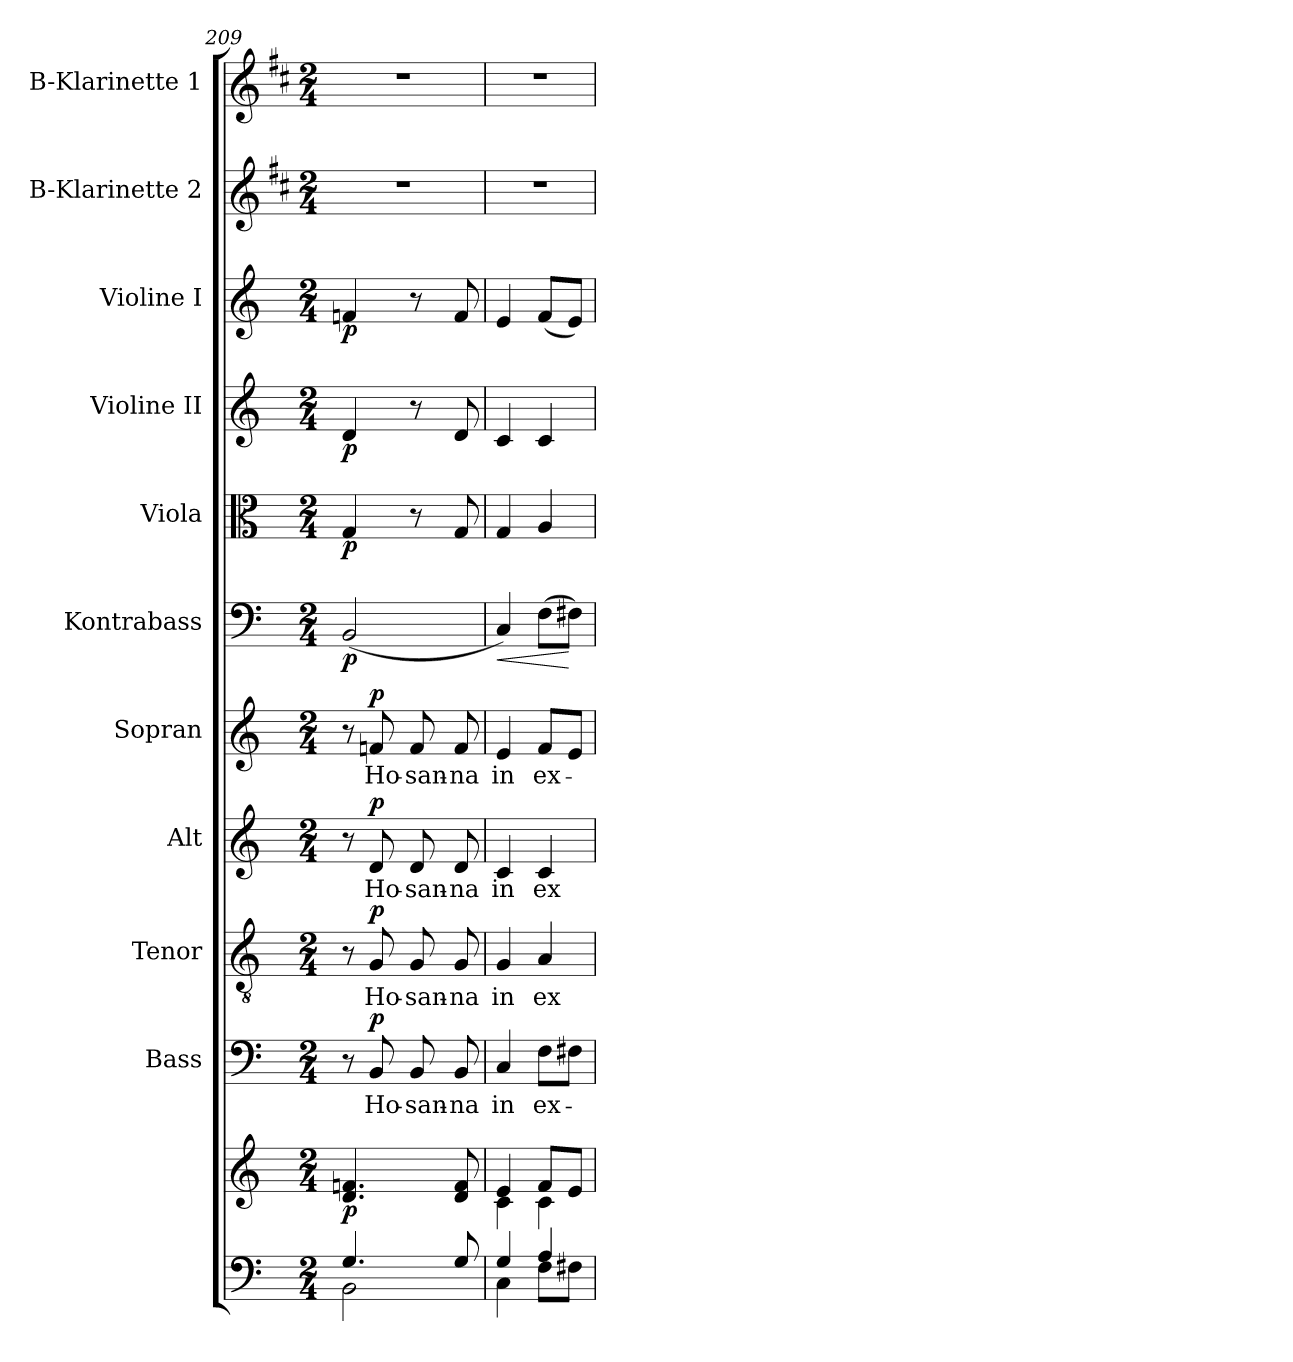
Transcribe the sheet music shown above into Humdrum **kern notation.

**kern	**kern	**dynam	**kern	**text	**dynam	**kern	**text	**dynam	**kern	**text	**dynam	**kern	**text	**dynam	**kern	**dynam	**kern	**dynam	**kern	**dynam	**kern	**dynam	**kern	**kern
*part11	*part11	*part11	*part10	*part10	*part10	*part9	*part9	*part9	*part8	*part8	*part8	*part7	*part7	*part7	*part6	*part6	*part5	*part5	*part4	*part4	*part3	*part3	*part2	*part1
*staff12	*staff11	*staff11/12	*staff10	*staff10	*staff10	*staff9	*staff9	*staff9	*staff8	*staff8	*staff8	*staff7	*staff7	*staff7	*staff6	*staff6	*staff5	*staff5	*staff4	*staff4	*staff3	*staff3	*staff2	*staff1
*	*	*	*I"Bass	*	*	*I"Tenor	*	*	*I"Alt	*	*	*I"Sopran	*	*	*I"Kontrabass	*	*I"Viola	*	*I"Violine II	*	*I"Violine I	*	*I"B-Klarinette 2	*I"B-Klarinette 1
*	*	*	*I'B.	*	*	*I'T.	*	*	*I'A.	*	*	*I'S.	*	*	*I'Kb.	*	*I'Vla.	*	*I'Vl. II	*	*I'Vl. I	*	*I'B Kl. 2	*I'B Kl. 1
*clefF4	*clefG2	*	*clefF4	*	*	*clefGv2	*	*	*clefG2	*	*	*clefG2	*	*	*clefF4	*	*clefC3	*	*clefG2	*	*clefG2	*	*clefG2	*clefG2
*	*	*	*	*	*	*	*	*	*	*	*	*	*	*	*ITrd7c12	*	*	*	*	*	*	*	*ITrd1c2	*ITrd1c2
*k[]	*k[]	*	*k[]	*	*	*k[]	*	*	*k[]	*	*	*k[]	*	*	*k[]	*	*k[]	*	*k[]	*	*k[]	*	*k[]	*k[]
*C:	*C:	*	*C:	*	*	*C:	*	*	*C:	*	*	*C:	*	*	*C:	*	*C:	*	*C:	*	*C:	*	*C:	*C:
*M2/4	*M2/4	*	*M2/4	*	*	*M2/4	*	*	*M2/4	*	*	*M2/4	*	*	*M2/4	*	*M2/4	*	*M2/4	*	*M2/4	*	*M2/4	*M2/4
=209	=209	=209	=209	=209	=209	=209	=209	=209	=209	=209	=209	=209	=209	=209	=209	=209	=209	=209	=209	=209	=209	=209	=209	=209
*^	*	*	*	*	*	*	*	*	*	*	*	*	*	*	*	*	*	*	*	*	*	*	*	*
!	!	!	!LO:DY:b	!	!	!	!	!	!	!	!	!	!	!	!	!	!LO:DY:b	!	!LO:DY:b	!	!LO:DY:b	!	!LO:DY:b	!	!
4.G/	2BB\	4.d/ 4.fn/	p	8r	.	.	8r	.	.	8r	.	.	8r	.	.	(<2BBB/	p	4G/	p	4d/	p	4fn/	p	2r	2r
!	!	!	!	!	!LO:LY:b	!LO:DY:a	!	!LO:LY:b	!LO:DY:a	!	!LO:LY:b	!LO:DY:a	!	!LO:LY:b	!LO:DY:a	!	!	!	!	!	!	!	!	!	!
.	.	.	.	8BB/	Ho-	p	8G/	Ho-	p	8d/	Ho-	p	8fn/	Ho-	p	.	.	.	.	.	.	.	.	.	.
!	!	!	!	!	!LO:LY:b	!	!	!LO:LY:b	!	!	!LO:LY:b	!	!	!LO:LY:b	!	!	!	!	!	!	!	!	!	!	!
.	.	.	.	8BB/	-san-	.	8G/	-san-	.	8d/	-san-	.	8f/	-san-	.	.	.	8r	.	8r	.	8r	.	.	.
!	!	!	!	!	!LO:LY:b	!	!	!LO:LY:b	!	!	!LO:LY:b	!	!	!LO:LY:b	!	!	!	!	!	!	!	!	!	!	!
8G/	.	8d/ 8f/	.	8BB/	-na	.	8G/	-na	.	8d/	-na	.	8f/	-na	.	.	.	8G/	.	8d/	.	8f/	.	.	.
=210	=210	=210	=210	=210	=210	=210	=210	=210	=210	=210	=210	=210	=210	=210	=210	=210	=210	=210	=210	=210	=210	=210	=210	=210	=210
*	*	*^	*	*	*	*	*	*	*	*	*	*	*	*	*	*	*	*	*	*	*	*	*	*	*
!	!	!	!	!	!	!LO:LY:b	!	!	!LO:LY:b	!	!	!LO:LY:b	!	!	!LO:LY:b	!	!	!LO:HP:b	!	!	!	!	!	!	!	!
4G/	4C\	4e/	4c\	.	4C/	in	.	4G/	in	.	4c/	in	.	4e/	in	.	4CC/)	<	4G/	.	4c/	.	4e/	.	2r	2r
!	!	!	!	!	!	!LO:LY:b	!	!	!LO:LY:b	!	!	!LO:LY:b	!	!	!LO:LY:b	!	!	!	!	!	!	!	!	!	!	!
4A/	8F\L	8f/L	4c\	.	8F\L	ex-	.	4A/	ex-	.	4c/	ex-	.	8f/L	ex-	.	(>8FF\L	.	4A/	.	4c/	.	(<8f/L	.	.	.
.	8F#X\J	8e/J	.	.	8F#X\J	.	.	.	.	.	.	.	.	8e/J	.	.	8FF#X\J)	[	.	.	.	.	8e/J)	.	.	.
*v	*v	*	*	*	*	*	*	*	*	*	*	*	*	*	*	*	*	*	*	*	*	*	*	*	*	*
*	*v	*v	*	*	*	*	*	*	*	*	*	*	*	*	*	*	*	*	*	*	*	*	*	*	*
=	=	=	=	=	=	=	=	=	=	=	=	=	=	=	=	=	=	=	=	=	=	=	=	=
*-	*-	*-	*-	*-	*-	*-	*-	*-	*-	*-	*-	*-	*-	*-	*-	*-	*-	*-	*-	*-	*-	*-	*-	*-
